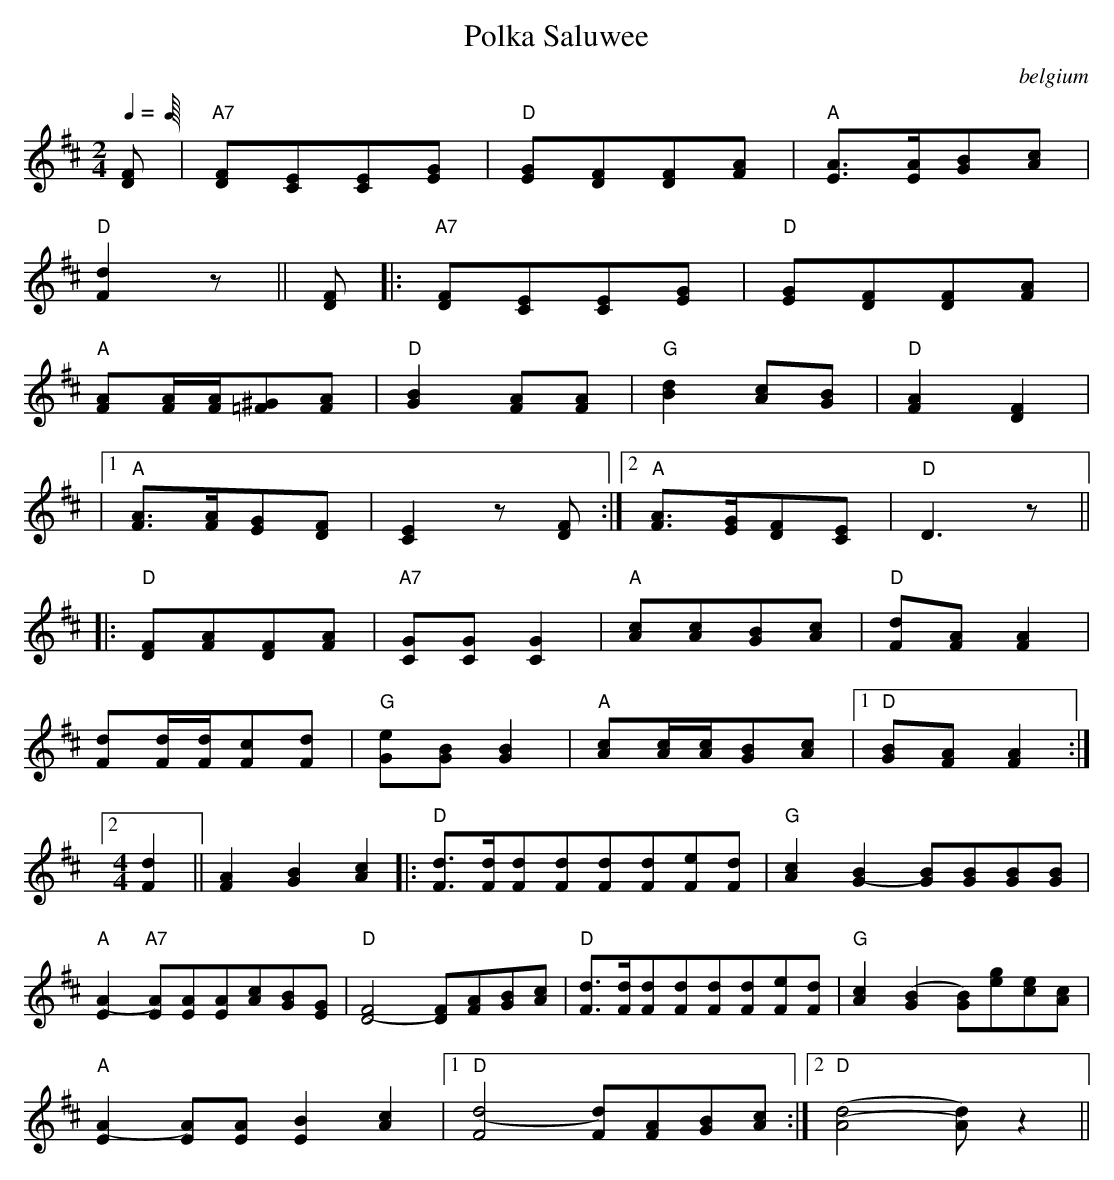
X:1
T:Polka Saluwee
O:belgium
M:2/4
L:1/8
Q:1/4=
K:D
V:1
[FD]|"A7" [FD][EC][EC][GE]|"D" [GE][FD][FD][AF]|"A" [A3/2E3/2][A/E/][BG][cA]|
"D" [d2F2]z||[FD] |:"A7" [FD][EC][EC][GE]|"D" [GE][FD][FD][AF]|
"A" [AF][A/F/][A/F/][^G=F][AF]|"D" [B2G2][AF][AF]|"G" [d2B2][cA][BG]|"D" [A2F2][F2D2]|
|1 "A" [A3/2F3/2][A/F/][GE][FD]|[E2C2]z[FD]:|2 "A" [A3/2F3/2][G/E/][FD][EC]|"D" D3 z|| |:
"D" [FD][AF][FD][AF]|"A7" [GC][GC][G2C2]|"A" [cA][cA][BG][cA]|"D" [dF][AF][A2F2]|
[dF][d/F/][d/F/][cF][dF]|"G" [eG][GB][B2G2]|"A" [cA][c/A/][c/A/][BG][cA]|1 "D" [BG][AF][A2F2]:|2
M:4/4
[d2F2]||[A2F2][B2G2][c2A2]|| |:"D" [d3/2F3/2][d/F/][dF][dF][dF][dF][eF][dF]|"G" [c2A2][(B2G2][B)G][BG][BG][BG]|
"A" [(A2E2]"A7" [A)E][AE][AE][cA][BG][GE]|"D" [(F4D4][F)D][AF][BG][cA]|"D" [d3/2F3/2][d/F/][dF][dF][dF][dF][eF][dF]|"G" [c2A2][(B2G2][B)G][ge][ec][cA]|
"A" [(A2E2][A)E][AE][B2E2][c2A2]|1 "D" [(d4F4][d)F][AF][BG][cA]:|2 "D" [(d4(A4][d)A)]z2 ||
